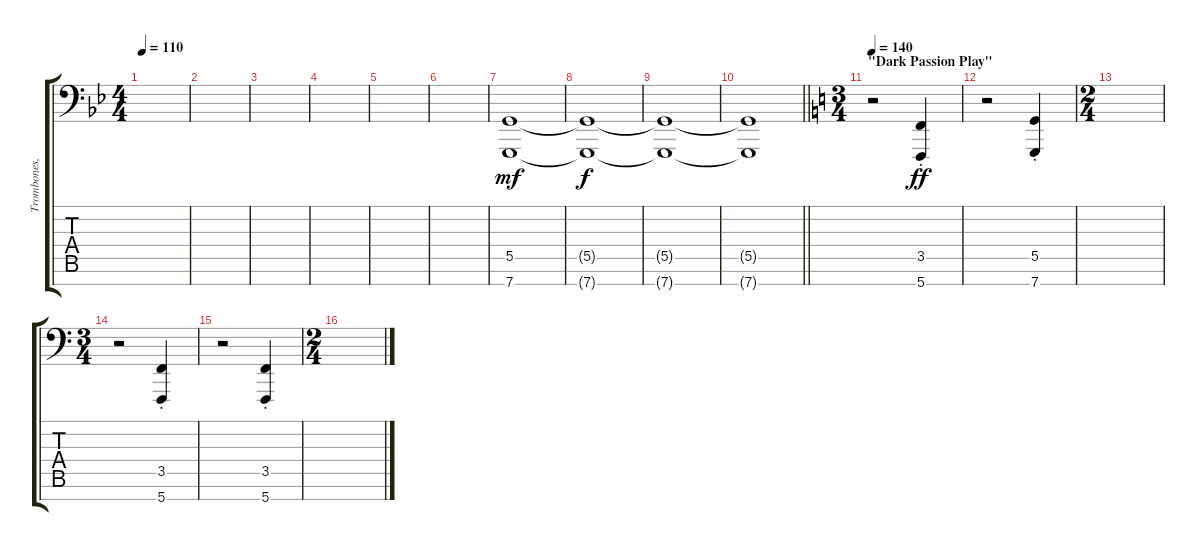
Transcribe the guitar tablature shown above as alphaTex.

\track ("Trombones, Tuba" "Trombones,") {instrument trombone}
\staff {score tabs}
\tuning (E4 B3 G3 D3 D2 A1 C1) {hide}
\ts (4 4)
\tempo 110
\clef f4
\ks gminor
|
|
|
|
|
|
(5.5 7.7).1{dy mf} |
(5.5{t} 7.7{t}).1{dy f} |
(5.5{t} 7.7{t}).1 |
\barLineRight lightlight
(5.5{t} 7.7{t}).1 |
\ts (3 4)
\section ("" "\"Dark Passion Play\"")
\tempo 140
\ks aminor
r.2 (3.5{st} 5.7{st}).4{dy ff} |
r.2 (5.5{st} 7.7{st}).4 |
\ts (2 4)
|
\ts (3 4)
r.2 (3.5{st} 5.7{st}).4 |
r.2 (3.5{st} 5.7{st}).4 |
\ts (2 4)
